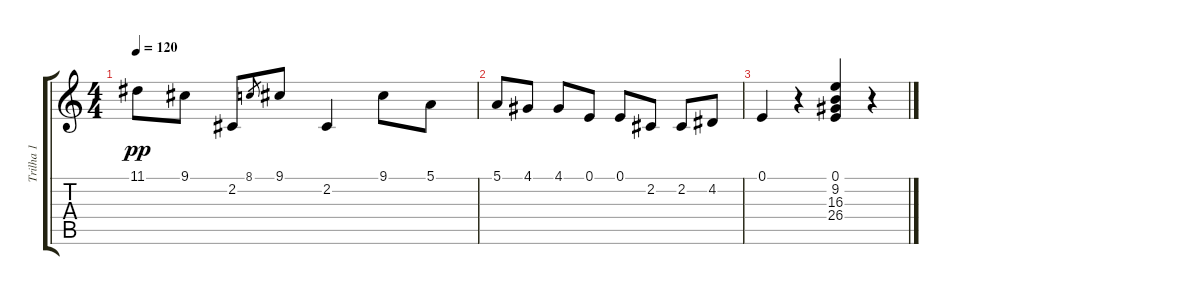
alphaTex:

\track ("Trilha 1" "Trilha 1") {instrument acousticgrandpiano}
\staff {score tabs}
\tuning (E4 B3 G3 D3 A2 E2) {hide}
\ts (4 4)
\tempo 120
\clef g2
\ks c
11.1.8{dy pp} 9.1.8 2.2.8 8.1.8{gr} 9.1.8 2.2.4 9.1.8 5.1.8 |
5.1.8 4.1.8 4.1.8 0.1.8 0.1.8 2.2.8 2.2.8 4.2.8 |
0.1.4 r.4 (0.1 9.2 16.3 26.4).4 r.4
